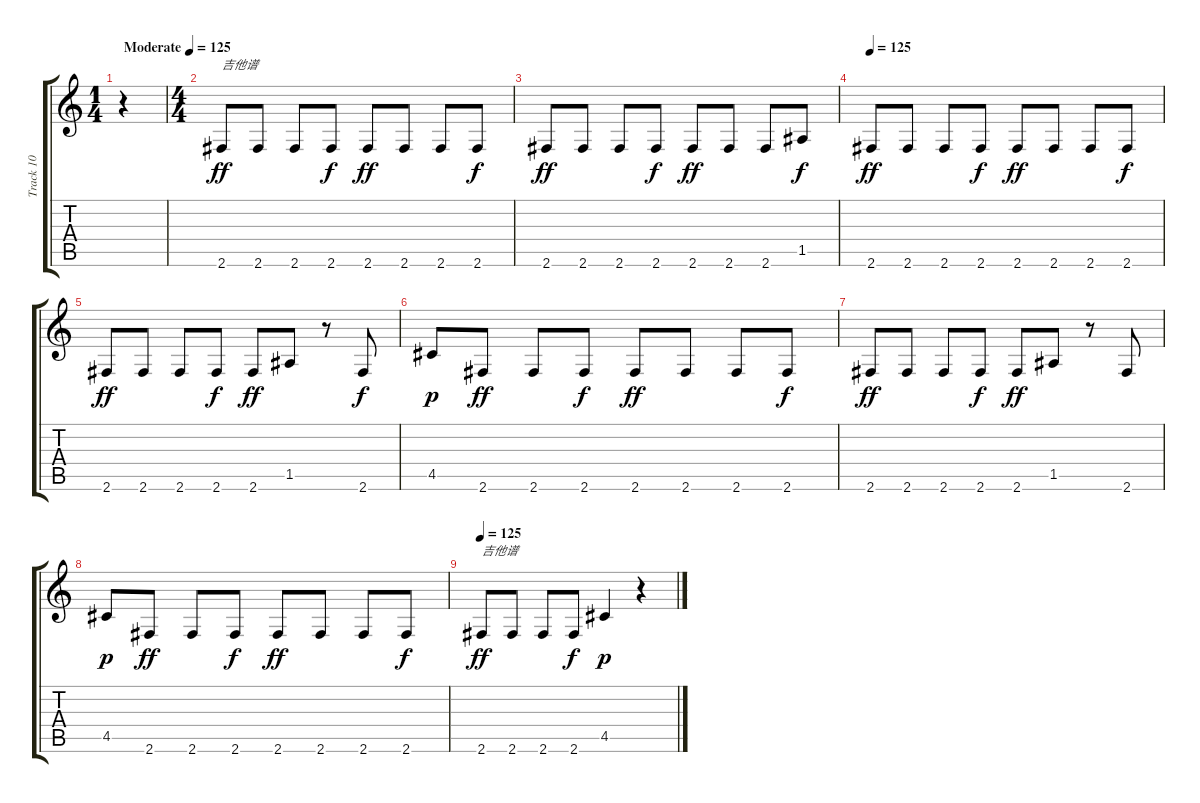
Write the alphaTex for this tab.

\track ("Track 10" "Track 10") {instrument acousticguitarsteel}
\staff {score tabs}
\tuning (E4 B3 G3 D3 A2 E2) {hide}
\ts (1 4)
\tempo (125 "Moderate")
\clef g2
\ks c
r.4{dy ff instrument acousticguitarsteel} |
\ts (4 4)
2.6.8{txt "吉他谱"} 2.6.8 2.6.8 2.6.8{dy f} 2.6.8{dy ff} 2.6.8 2.6.8 2.6.8{dy f} |
2.6.8{dy ff} 2.6.8 2.6.8 2.6.8{dy f} 2.6.8{dy ff} 2.6.8 2.6.8 1.5.8{dy f} |
\tempo 125
2.6.8{dy ff} 2.6.8 2.6.8 2.6.8{dy f} 2.6.8{dy ff} 2.6.8 2.6.8 2.6.8{dy f} |
2.6.8{dy ff} 2.6.8 2.6.8 2.6.8{dy f} 2.6.8{dy ff} 1.5.8 r.8 2.6.8{dy f} |
4.5.8{dy p} 2.6.8{dy ff} 2.6.8 2.6.8{dy f} 2.6.8{dy ff} 2.6.8 2.6.8 2.6.8{dy f} |
2.6.8{dy ff} 2.6.8 2.6.8 2.6.8{dy f} 2.6.8{dy ff} 1.5.8 r.8 2.6.8 |
4.5.8{dy p} 2.6.8{dy ff} 2.6.8 2.6.8{dy f} 2.6.8{dy ff} 2.6.8 2.6.8 2.6.8{dy f} |
\tempo 125
2.6.8{txt "吉他谱" dy ff} 2.6.8 2.6.8 2.6.8{dy f} 4.5.4{dy p} r.4
